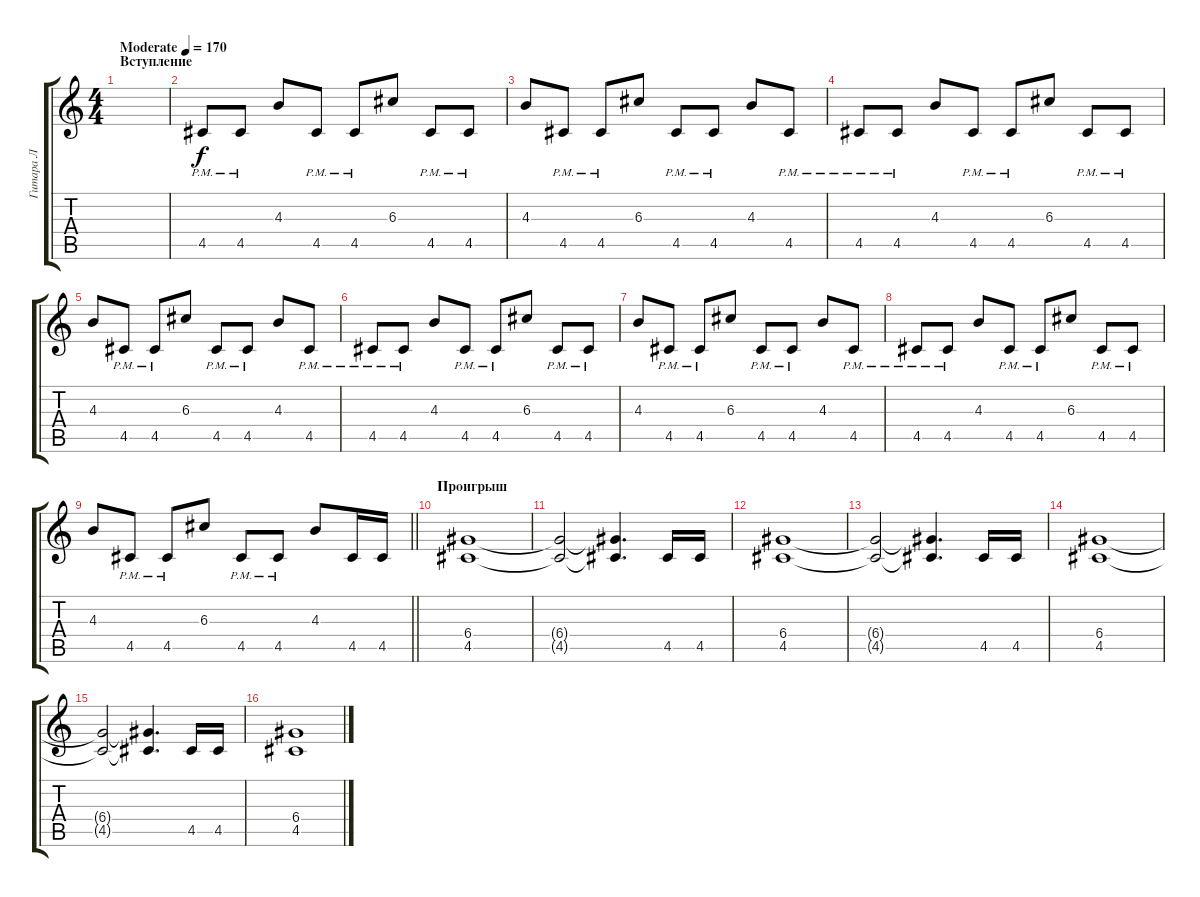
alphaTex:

\track ("Гитара Л" "Гитара Л") {instrument distortionguitar}
\staff {score tabs}
\tuning (E4 B3 G3 D3 A2 E2) {hide}
\ts (4 4)
\section ("" "Вступление")
\tempo (170 "Moderate")
\clef g2
\ks c
|
4.5{pm}.8 4.5{pm}.8 4.3.8 4.5{pm}.8 4.5{pm}.8 6.3.8 4.5{pm}.8 4.5{pm}.8 |
4.3.8 4.5{pm}.8 4.5{pm}.8 6.3.8 4.5{pm}.8 4.5{pm}.8 4.3.8 4.5{pm}.8 |
4.5{pm}.8 4.5{pm}.8 4.3.8 4.5{pm}.8 4.5{pm}.8 6.3.8 4.5{pm}.8 4.5{pm}.8 |
4.3.8 4.5{pm}.8 4.5{pm}.8 6.3.8 4.5{pm}.8 4.5{pm}.8 4.3.8 4.5{pm}.8 |
4.5{pm}.8 4.5{pm}.8 4.3.8 4.5{pm}.8 4.5{pm}.8 6.3.8 4.5{pm}.8 4.5{pm}.8 |
4.3.8 4.5{pm}.8 4.5{pm}.8 6.3.8 4.5{pm}.8 4.5{pm}.8 4.3.8 4.5{pm}.8 |
4.5{pm}.8 4.5{pm}.8 4.3.8 4.5{pm}.8 4.5{pm}.8 6.3.8 4.5{pm}.8 4.5{pm}.8 |
\barLineRight lightlight
4.3.8 4.5{pm}.8 4.5{pm}.8 6.3.8 4.5{pm}.8 4.5{pm}.8 4.3.8 4.5.16 4.5.16 |
\section ("" "Проигрыш")
(6.4 4.5).1 |
(6.4{t} 4.5{t}).2 (6.4{t} 4.5{t}).4{d} 4.5.16 4.5.16 |
(6.4 4.5).1 |
(6.4{t} 4.5{t}).2 (6.4{t} 4.5{t}).4{d} 4.5.16 4.5.16 |
(6.4 4.5).1 |
(6.4{t} 4.5{t}).2 (6.4{t} 4.5{t}).4{d} 4.5.16 4.5.16 |
(6.4 4.5).1
